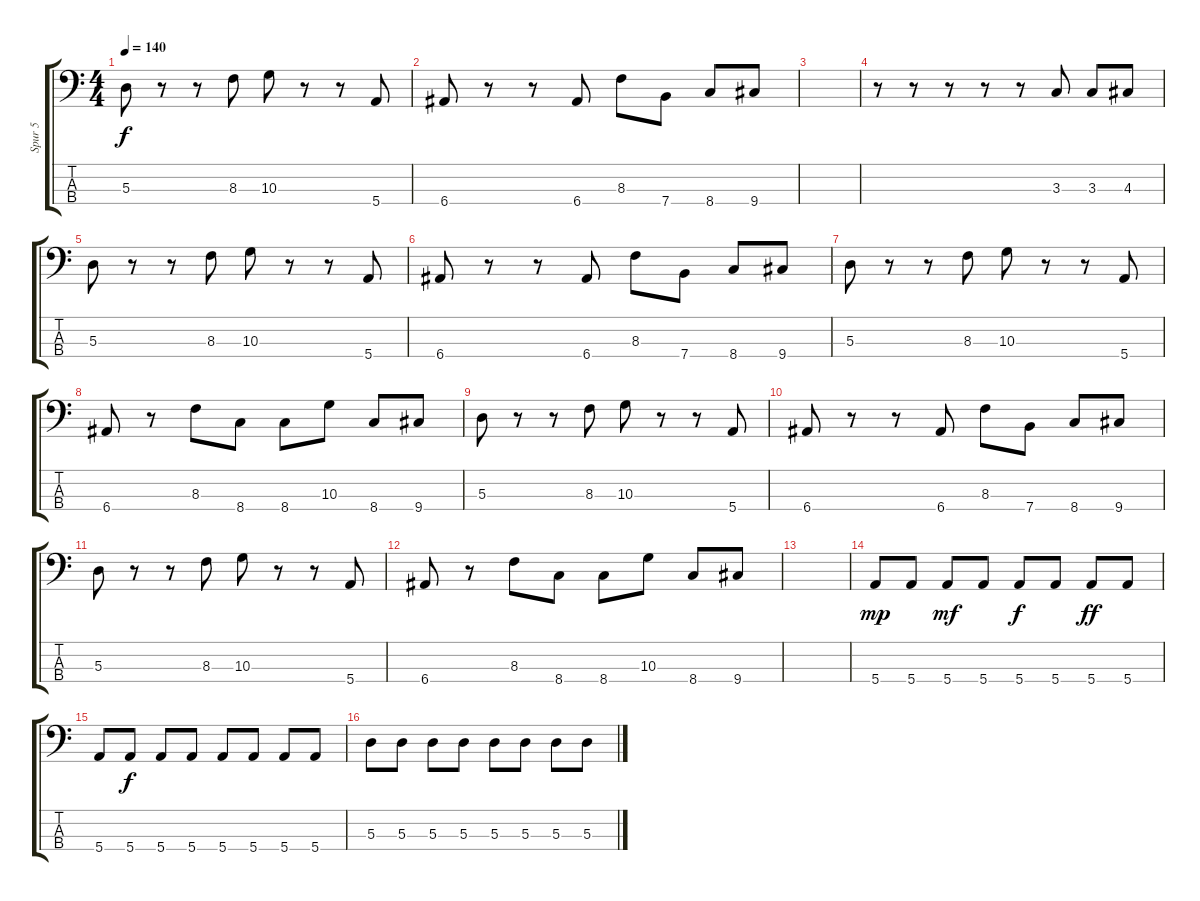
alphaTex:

\track ("Spur 5" "Spur 5") {instrument electricbassfinger}
\staff {score tabs}
\tuning (G2 D2 A1 E1) {hide}
\ts (4 4)
\tempo 140
\clef f4
\ks c
5.3.8{dy f} r.8 r.8 8.3.8 10.3.8 r.8 r.8 5.4.8 |
6.4.8 r.8 r.8 6.4.8 8.3.8 7.4.8 8.4.8 9.4.8 |
|
r.8 r.8 r.8 r.8 r.8 3.3.8 3.3.8 4.3.8 |
5.3.8 r.8 r.8 8.3.8 10.3.8 r.8 r.8 5.4.8 |
6.4.8 r.8 r.8 6.4.8 8.3.8 7.4.8 8.4.8 9.4.8 |
5.3.8 r.8 r.8 8.3.8 10.3.8 r.8 r.8 5.4.8 |
6.4.8 r.8 8.3.8 8.4.8 8.4.8 10.3.8 8.4.8 9.4.8 |
5.3.8 r.8 r.8 8.3.8 10.3.8 r.8 r.8 5.4.8 |
6.4.8 r.8 r.8 6.4.8 8.3.8 7.4.8 8.4.8 9.4.8 |
5.3.8 r.8 r.8 8.3.8 10.3.8 r.8 r.8 5.4.8 |
6.4.8 r.8 8.3.8 8.4.8 8.4.8 10.3.8 8.4.8 9.4.8 |
|
5.4.8{dy mp} 5.4.8 5.4.8{dy mf} 5.4.8 5.4.8{dy f} 5.4.8 5.4.8{dy ff} 5.4.8 |
5.4.8 5.4.8{dy f} 5.4.8 5.4.8 5.4.8 5.4.8 5.4.8 5.4.8 |
5.3.8 5.3.8 5.3.8 5.3.8 5.3.8 5.3.8 5.3.8 5.3.8
